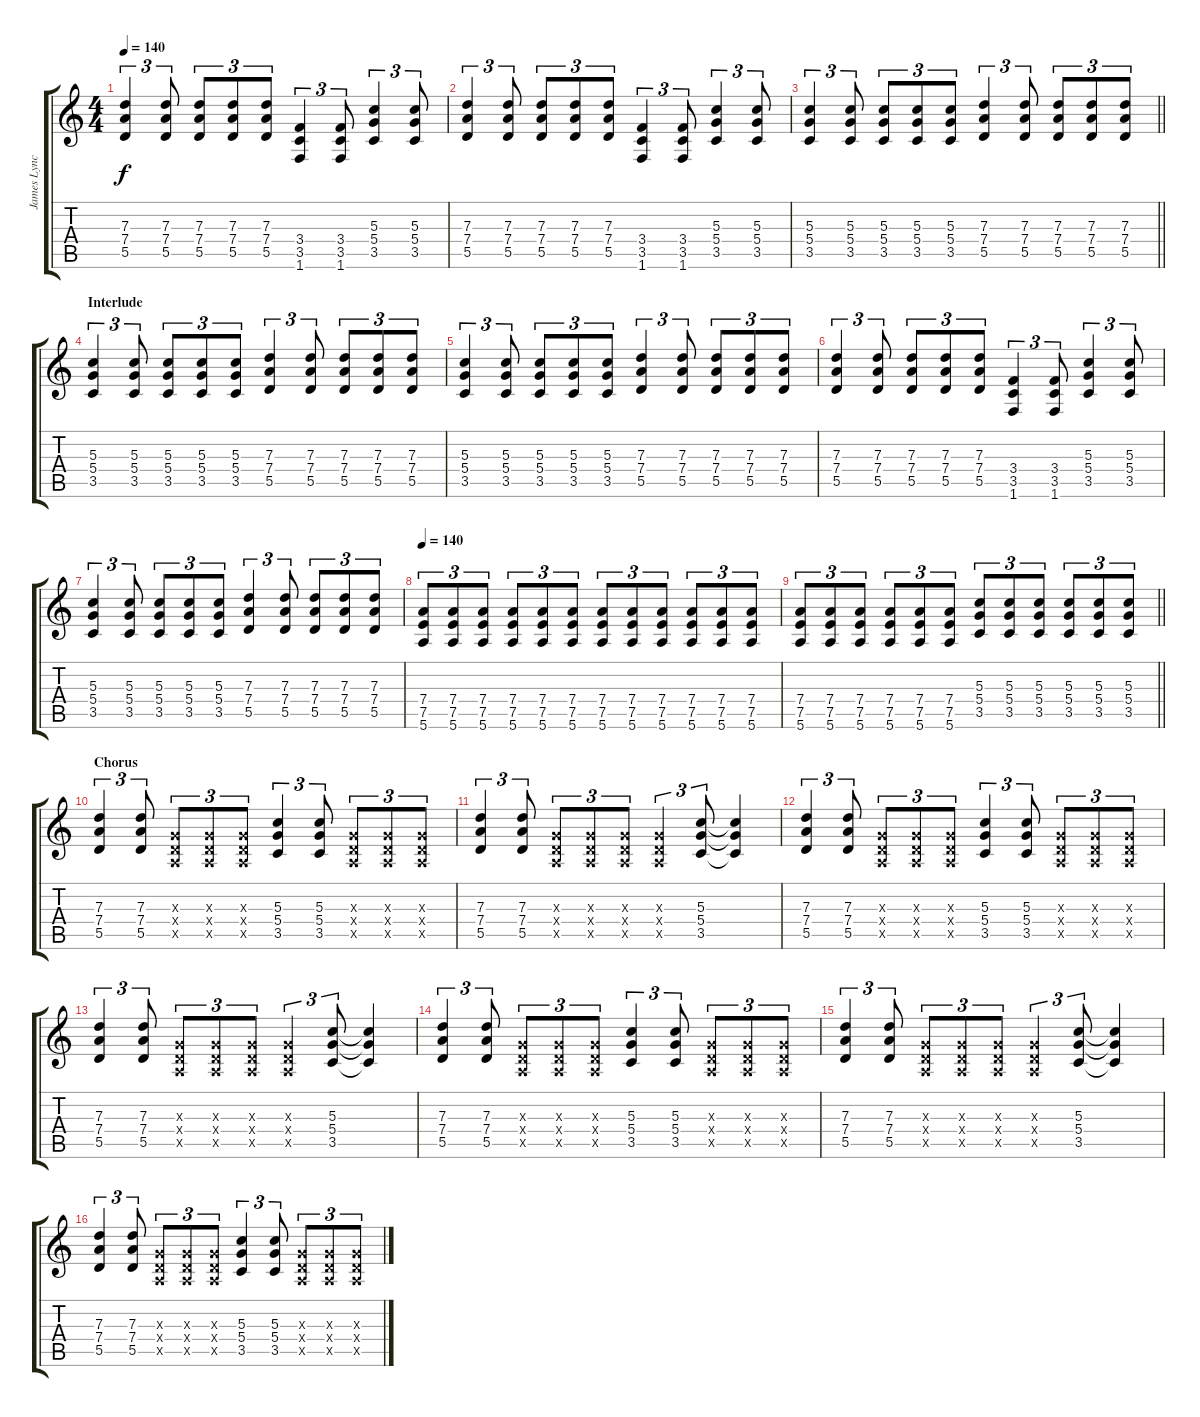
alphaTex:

\track ("James Lynch (Rythm Guitar)" "James Lync") {instrument distortionguitar}
\staff {score tabs}
\tuning (E4 B3 G3 D3 A2 E2) {hide}
\ts (4 4)
\tempo 140
\clef g2
\ks c
(7.3 7.4 5.5).4{tu (3 2) dy f} (7.3 7.4 5.5).8{tu (3 2)} (7.3 7.4 5.5).8{tu (3 2)} (7.3 7.4 5.5).8{tu (3 2)} (7.3 7.4 5.5).8{tu (3 2)} (3.4 3.5 1.6).4{tu (3 2)} (3.4 3.5 1.6).8{tu (3 2)} (5.3 5.4 3.5).4{tu (3 2)} (5.3 5.4 3.5).8{tu (3 2)} |
(7.3 7.4 5.5).4{tu (3 2)} (7.3 7.4 5.5).8{tu (3 2)} (7.3 7.4 5.5).8{tu (3 2)} (7.3 7.4 5.5).8{tu (3 2)} (7.3 7.4 5.5).8{tu (3 2)} (3.4 3.5 1.6).4{tu (3 2)} (3.4 3.5 1.6).8{tu (3 2)} (5.3 5.4 3.5).4{tu (3 2)} (5.3 5.4 3.5).8{tu (3 2)} |
\barLineRight lightlight
(5.3 5.4 3.5).4{tu (3 2)} (5.3 5.4 3.5).8{tu (3 2)} (5.3 5.4 3.5).8{tu (3 2)} (5.3 5.4 3.5).8{tu (3 2)} (5.3 5.4 3.5).8{tu (3 2)} (7.3 7.4 5.5).4{tu (3 2)} (7.3 7.4 5.5).8{tu (3 2)} (7.3 7.4 5.5).8{tu (3 2)} (7.3 7.4 5.5).8{tu (3 2)} (7.3 7.4 5.5).8{tu (3 2)} |
\section ("" "Interlude")
(5.3 5.4 3.5).4{tu (3 2)} (5.3 5.4 3.5).8{tu (3 2)} (5.3 5.4 3.5).8{tu (3 2)} (5.3 5.4 3.5).8{tu (3 2)} (5.3 5.4 3.5).8{tu (3 2)} (7.3 7.4 5.5).4{tu (3 2)} (7.3 7.4 5.5).8{tu (3 2)} (7.3 7.4 5.5).8{tu (3 2)} (7.3 7.4 5.5).8{tu (3 2)} (7.3 7.4 5.5).8{tu (3 2)} |
(5.3 5.4 3.5).4{tu (3 2)} (5.3 5.4 3.5).8{tu (3 2)} (5.3 5.4 3.5).8{tu (3 2)} (5.3 5.4 3.5).8{tu (3 2)} (5.3 5.4 3.5).8{tu (3 2)} (7.3 7.4 5.5).4{tu (3 2)} (7.3 7.4 5.5).8{tu (3 2)} (7.3 7.4 5.5).8{tu (3 2)} (7.3 7.4 5.5).8{tu (3 2)} (7.3 7.4 5.5).8{tu (3 2)} |
(7.3 7.4 5.5).4{tu (3 2)} (7.3 7.4 5.5).8{tu (3 2)} (7.3 7.4 5.5).8{tu (3 2)} (7.3 7.4 5.5).8{tu (3 2)} (7.3 7.4 5.5).8{tu (3 2)} (3.4 3.5 1.6).4{tu (3 2)} (3.4 3.5 1.6).8{tu (3 2)} (5.3 5.4 3.5).4{tu (3 2)} (5.3 5.4 3.5).8{tu (3 2)} |
(5.3 5.4 3.5).4{tu (3 2)} (5.3 5.4 3.5).8{tu (3 2)} (5.3 5.4 3.5).8{tu (3 2)} (5.3 5.4 3.5).8{tu (3 2)} (5.3 5.4 3.5).8{tu (3 2)} (7.3 7.4 5.5).4{tu (3 2)} (7.3 7.4 5.5).8{tu (3 2)} (7.3 7.4 5.5).8{tu (3 2)} (7.3 7.4 5.5).8{tu (3 2)} (7.3 7.4 5.5).8{tu (3 2)} |
\tempo 140
(7.4 7.5 5.6).8{tu (3 2)} (7.4 7.5 5.6).8{tu (3 2)} (7.4 7.5 5.6).8{tu (3 2)} (7.4 7.5 5.6).8{tu (3 2)} (7.4 7.5 5.6).8{tu (3 2)} (7.4 7.5 5.6).8{tu (3 2)} (7.4 7.5 5.6).8{tu (3 2)} (7.4 7.5 5.6).8{tu (3 2)} (7.4 7.5 5.6).8{tu (3 2)} (7.4 7.5 5.6).8{tu (3 2)} (7.4 7.5 5.6).8{tu (3 2)} (7.4 7.5 5.6).8{tu (3 2)} |
\barLineRight lightlight
(7.4 7.5 5.6).8{tu (3 2)} (7.4 7.5 5.6).8{tu (3 2)} (7.4 7.5 5.6).8{tu (3 2)} (7.4 7.5 5.6).8{tu (3 2)} (7.4 7.5 5.6).8{tu (3 2)} (7.4 7.5 5.6).8{tu (3 2)} (5.3 5.4 3.5).8{tu (3 2)} (5.3 5.4 3.5).8{tu (3 2)} (5.3 5.4 3.5).8{tu (3 2)} (5.3 5.4 3.5).8{tu (3 2)} (5.3 5.4 3.5).8{tu (3 2)} (5.3 5.4 3.5).8{tu (3 2)} |
\section ("" "Chorus")
(7.3 7.4 5.5).4{tu (3 2)} (7.3 7.4 5.5).8{tu (3 2)} (0.3{x} 0.4{x} 0.5{x}).8{tu (3 2)} (0.3{x} 0.4{x} 0.5{x}).8{tu (3 2)} (0.3{x} 0.4{x} 0.5{x}).8{tu (3 2)} (5.3 5.4 3.5).4{tu (3 2)} (5.3 5.4 3.5).8{tu (3 2)} (0.3{x} 0.4{x} 0.5{x}).8{tu (3 2)} (0.3{x} 0.4{x} 0.5{x}).8{tu (3 2)} (0.3{x} 0.4{x} 0.5{x}).8{tu (3 2)} |
(7.3 7.4 5.5).4{tu (3 2)} (7.3 7.4 5.5).8{tu (3 2)} (0.3{x} 0.4{x} 0.5{x}).8{tu (3 2)} (0.3{x} 0.4{x} 0.5{x}).8{tu (3 2)} (0.3{x} 0.4{x} 0.5{x}).8{tu (3 2)} (0.3{x} 0.4{x} 0.5{x}).4{tu (3 2)} (5.3 5.4 3.5).8{tu (3 2)} (5.3{t} 5.4{t} 3.5{t}).4 |
(7.3 7.4 5.5).4{tu (3 2)} (7.3 7.4 5.5).8{tu (3 2)} (0.3{x} 0.4{x} 0.5{x}).8{tu (3 2)} (0.3{x} 0.4{x} 0.5{x}).8{tu (3 2)} (0.3{x} 0.4{x} 0.5{x}).8{tu (3 2)} (5.3 5.4 3.5).4{tu (3 2)} (5.3 5.4 3.5).8{tu (3 2)} (0.3{x} 0.4{x} 0.5{x}).8{tu (3 2)} (0.3{x} 0.4{x} 0.5{x}).8{tu (3 2)} (0.3{x} 0.4{x} 0.5{x}).8{tu (3 2)} |
(7.3 7.4 5.5).4{tu (3 2)} (7.3 7.4 5.5).8{tu (3 2)} (0.3{x} 0.4{x} 0.5{x}).8{tu (3 2)} (0.3{x} 0.4{x} 0.5{x}).8{tu (3 2)} (0.3{x} 0.4{x} 0.5{x}).8{tu (3 2)} (0.3{x} 0.4{x} 0.5{x}).4{tu (3 2)} (5.3 5.4 3.5).8{tu (3 2)} (5.3{t} 5.4{t} 3.5{t}).4 |
(7.3 7.4 5.5).4{tu (3 2)} (7.3 7.4 5.5).8{tu (3 2)} (0.3{x} 0.4{x} 0.5{x}).8{tu (3 2)} (0.3{x} 0.4{x} 0.5{x}).8{tu (3 2)} (0.3{x} 0.4{x} 0.5{x}).8{tu (3 2)} (5.3 5.4 3.5).4{tu (3 2)} (5.3 5.4 3.5).8{tu (3 2)} (0.3{x} 0.4{x} 0.5{x}).8{tu (3 2)} (0.3{x} 0.4{x} 0.5{x}).8{tu (3 2)} (0.3{x} 0.4{x} 0.5{x}).8{tu (3 2)} |
(7.3 7.4 5.5).4{tu (3 2)} (7.3 7.4 5.5).8{tu (3 2)} (0.3{x} 0.4{x} 0.5{x}).8{tu (3 2)} (0.3{x} 0.4{x} 0.5{x}).8{tu (3 2)} (0.3{x} 0.4{x} 0.5{x}).8{tu (3 2)} (0.3{x} 0.4{x} 0.5{x}).4{tu (3 2)} (5.3 5.4 3.5).8{tu (3 2)} (5.3{t} 5.4{t} 3.5{t}).4 |
(7.3 7.4 5.5).4{tu (3 2)} (7.3 7.4 5.5).8{tu (3 2)} (0.3{x} 0.4{x} 0.5{x}).8{tu (3 2)} (0.3{x} 0.4{x} 0.5{x}).8{tu (3 2)} (0.3{x} 0.4{x} 0.5{x}).8{tu (3 2)} (5.3 5.4 3.5).4{tu (3 2)} (5.3 5.4 3.5).8{tu (3 2)} (0.3{x} 0.4{x} 0.5{x}).8{tu (3 2)} (0.3{x} 0.4{x} 0.5{x}).8{tu (3 2)} (0.3{x} 0.4{x} 0.5{x}).8{tu (3 2)}
